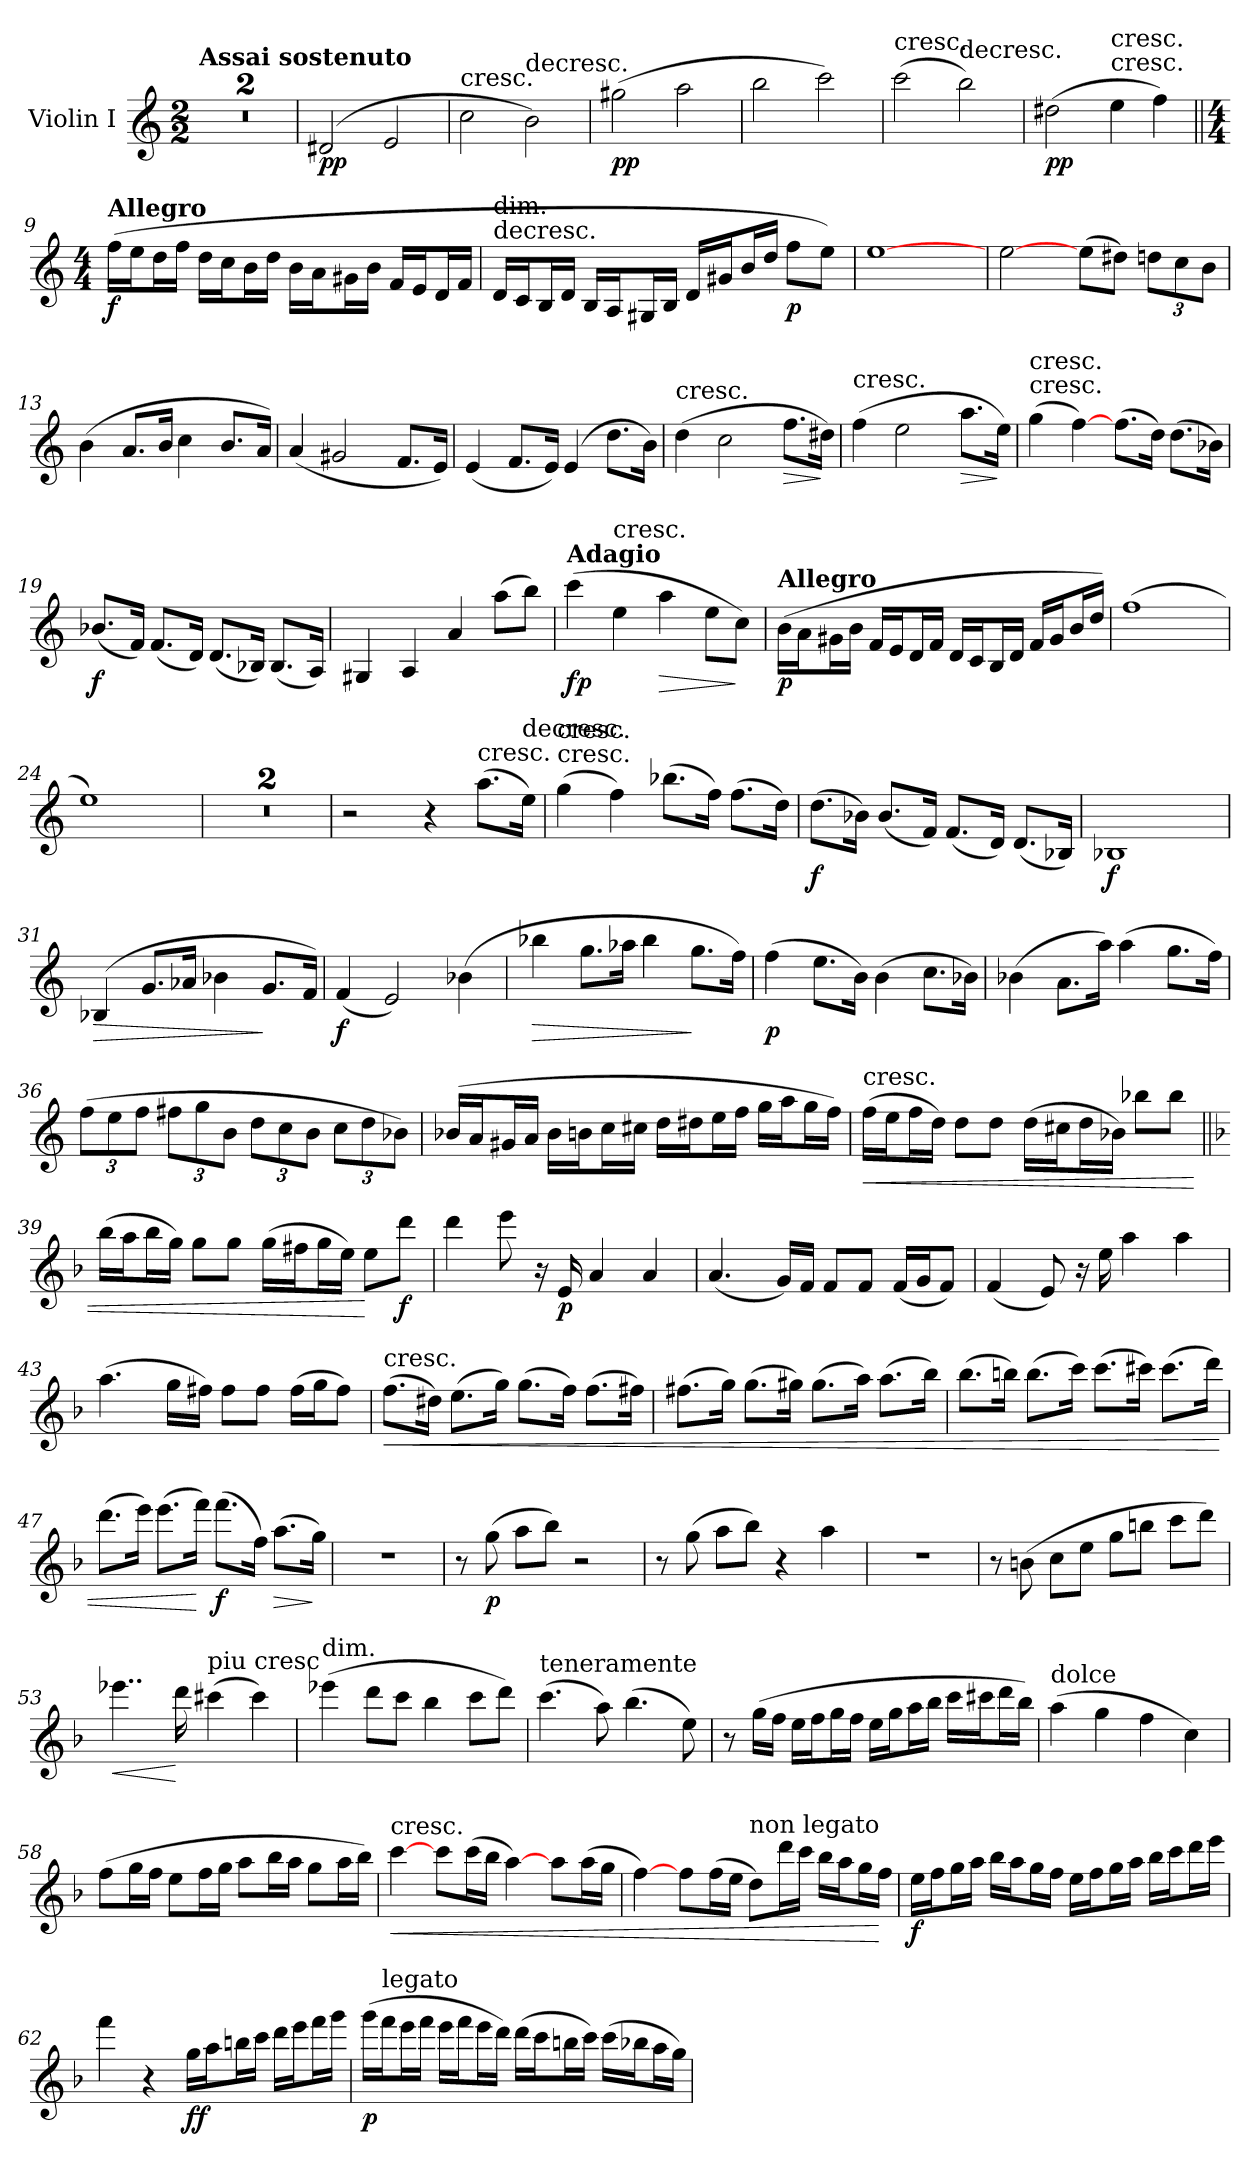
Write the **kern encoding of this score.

**kern	**dynam
*part1	*part1
*staff1	*staff1
*I"Violin I	*
*I'Vln	*
*clefG2	*
*k[]	*
*a:	*
*M2/2	*
=1	=1
!LO:TX:a:B:t=Assai sostenuto	!
1r	.
=2	=2
1r	.
=3	=3
(2d#X	pp
2e	.
=4	=4
!LO:TX:t=cresc.	!
2cc	.
!LO:TX:t=decresc.	!
2b)	.
=5	=5
(2gg#X	pp
2aa	.
=6	=6
2bb	.
2ccc)	.
=7	=7
!LO:TX:t=cresc.	!
(2ccc	.
!LO:TX:t=decresc.	!
2bb)	.
=8	=8
(2dd#X	pp
!LO:TX:t=cresc.	!
!LO:TX:a:t=cresc.	!
4ee	.
4ff)	.
=9||	=9||
*M4/4	*
!LO:TX:a:B:t=Allegro	!
(16ff\LL	f
16ee\J	.
16dd\L	.
16ff\JJ	.
16dd\LL	.
16cc\J	.
16b\L	.
16dd\JJ	.
16b\LL	.
16a\J	.
16g#X\L	.
16b\JJ	.
16f/LL	.
16e/J	.
16d/L	.
16f/JJ	.
=10	=10
!LO:TX:t=decresc.	!
!LO:TX:a:t=dim.	!
16d/LL	.
16c/J	.
16B/L	.
16d/JJ	.
16B/LL	.
16A/J	.
16G#X/L	.
16B/JJ	.
16d/LL	.
16g#X/J	.
16b/L	.
16dd/JJ	.
8ff\L	p
8ee\J)	.
=11	=11
[1ee	.
=12	=12
[2ee	.
(8ee\L	.
8dd#X\J)	.
12ddn\L	.
12cc\	.
12b\J	.
=13	=13
(4b	.
8.a/L	.
16b/Jk	.
4cc	.
8.b/L	.
16a/Jk)	.
=14	=14
(4a	.
2g#X	.
8.f/L	.
16e/Jk)	.
=15	=15
(4e	.
8.f/L	.
16e/Jk)	.
(4e	.
8.dd\L	.
16b\Jk)	.
=16	=16
!LO:TX:t=cresc.	!
(4dd	.
2cc	.
!	!LO:HP:b
8.ff\L	>
16dd#X\Jk)	]
=17	=17
!LO:TX:t=cresc.	!
(4ff	.
2ee	.
!	!LO:HP:b
8.aa\L	>
16ee\Jk)	]
=18	=18
!LO:TX:t=cresc.	!
!LO:TX:a:t=cresc.	!
(4gg	.
[4ff)	.
(8.ff\L	.
16dd\Jk)	.
(8.dd\L	.
16b-X\Jk)	.
=19	=19
(8.b-X/L	f
16f/Jk)	.
(8.f/L	.
16d/Jk)	.
(8.d/L	.
16B-X/Jk)	.
(8.B-/L	.
16A/Jk)	.
=20	=20
4G#X	.
4A	.
4a	.
(8aa\L	.
8bb\J)	.
=21	=21
!LO:TX:a:B:t=Adagio	!
(4ccc	fp
!LO:TX:t=cresc.	!
4ee	.
!	!LO:HP:b
4aa	>
8ee\L	.
8cc\J)	]
=22	=22
!LO:TX:a:B:t=Allegro	!
(16b\LL	p
16a\J	.
16g#X\L	.
16b\JJ	.
16f/LL	.
16e/J	.
16d/L	.
16f/JJ	.
16d/LL	.
16c/J	.
16B/L	.
16d/JJ	.
16f/LL	.
16g#/J	.
16b/L	.
16dd/JJ)	.
=23	=23
(1ff	.
=24	=24
1ee)	.
=25	=25
1r	.
=26	=26
1r	.
=27	=27
2r	.
4r	.
!LO:TX:t=cresc.	!
(8.aa\L	.
!LO:TX:t=decresc.	!
16ee\Jk)	.
=28	=28
!LO:TX:t=cresc.	!
!LO:TX:a:t=cresc.	!
(4gg	.
4ff)	.
(8.bb-X\L	.
16ff\Jk)	.
(8.ff\L	.
16dd\Jk)	.
=29	=29
(8.dd\L	f
16b-X\Jk)	.
(8.b-/L	.
16f/Jk)	.
(8.f/L	.
16d/Jk)	.
(8.d/L	.
16B-X/Jk)	.
=30	=30
1B-X	f
=31	=31
!	!LO:HP:b
(4B-X	>
8.g/L	.
16a-X/Jk	.
4b-X	.
8.g/L	]
16f/Jk)	.
=32	=32
(4f	f
2e)	.
(4b-X	.
=33	=33
!	!LO:HP:b
4bb-X	>
8.gg\L	.
16aa-X\Jk	.
4bb-	.
8.gg\L	]
16ff\Jk)	.
=34	=34
(4ff	p
8.ee\L	.
16b\Jk)	.
(4b	.
8.cc\L	.
16b-X\Jk)	.
=35	=35
(4b-X	.
8.a\L	.
16aa\Jk)	.
(4aa	.
8.gg\L	.
16ff\Jk)	.
=36	=36
(12ff\L	.
12ee\	.
12ff\J	.
12ff#X\L	.
12gg\	.
12b\J	.
12dd\L	.
12cc\	.
12b\J	.
12cc\L	.
12dd\	.
12b-X\J)	.
=37	=37
(16b-X/LL	.
16a/J	.
16g#X/L	.
16a/JJ	.
16b-\LL	.
16bn\J	.
16cc\L	.
16cc#X\JJ	.
16dd\LL	.
16dd#X\J	.
16ee\L	.
16ff\JJ	.
16gg\LL	.
16aa\J	.
16gg\L	.
16ff\JJ)	.
=38	=38
!LO:TX:a:t=cresc.	!
!	!LO:HP:b
(16ff\LL	<
16ee\J	.
16ff\L	.
16dd\JJ)	.
8dd\L	.
8dd\J	.
(16dd\LL	.
16cc#X\J	.
16dd\L	.
16b-X\JJ)	.
8bb-X\L	.
8bb-\J	.
=39||	=39||
*k[b-]	*
*F:	*
(16bb-\LL	.
16aa\J	.
16bb-\L	.
16gg\JJ)	.
8gg\L	.
8gg\J	.
(16gg\LL	.
16ff#X\J	.
16gg\L	.
16ee\JJ)	.
8ee\L	[
8ddd\J	f
=40	=40
4ddd	.
8eee	.
16r	.
16e	p
4a	.
4a	.
=41	=41
(4.a	.
16g/LL)	.
16f/JJ	.
8f/L	.
8f/J	.
(16f/LL	.
16g/J	.
8f/J)	.
=42	=42
(4f	.
8e)	.
16r	.
16ee	.
4aa	.
4aa	.
=43	=43
(4.aa	.
16gg\LL	.
16ff#X\JJ)	.
8ff#\L	.
8ff#\J	.
(16ff#\LL	.
16gg\J	.
8ff#\J)	.
=44	=44
!LO:TX:a:t=cresc.	!
!	!LO:HP:b
(8.ff\L	<
16dd#X\Jk)	.
(8.ee\L	.
16gg\Jk)	.
(8.gg\L	.
16ff\Jk)	.
(8.ff\L	.
16ff#X\Jk)	.
=45	=45
(8.ff#X\L	.
16gg\Jk)	.
(8.gg\L	.
16gg#X\Jk)	.
(8.gg#\L	.
16aa\Jk)	.
(8.aa\L	.
16bb-\Jk)	.
=46	=46
(8.bb-\L	.
16bbn\Jk)	.
(8.bb\L	.
16ccc\Jk)	.
(8.ccc\L	.
16ccc#X\Jk)	.
(8.ccc#\L	.
16ddd\Jk)	.
=47	=47
(8.ddd\L	.
16eee\Jk)	.
(8.eee\L	.
16fff\Jk)	[
(8.fff\L	f
16ff\Jk)	.
!	!LO:HP:b
(8.aa\L	>
16gg\Jk)	]
=48	=48
1r	.
=49	=49
8r	.
(8gg	p
8aa\L	.
8bb-\J)	.
2r	.
=50	=50
8r	.
(8gg	.
8aa\L	.
8bb-\J)	.
4r	.
4aa	.
=51	=51
1r	.
=52	=52
8r	.
(8bn	.
8cc\L	.
8ee\J	.
8gg\L	.
8bbn\J	.
8ccc\L	.
8ddd\J)	.
=53	=53
!	!LO:HP:b
4..eee-X	<
16ddd	[
!LO:TX:a:t=piu cresc	!
(4ccc#X	.
4ccc#)	.
=54	=54
!LO:TX:a:t=dim.	!
(4eee-X	.
8ddd\L	.
8ccc\J	.
4bb-	.
8ccc\L	.
8ddd\J)	.
=55	=55
!LO:TX:a:t=teneramente	!
(4.ccc	.
8aa)	.
(4.bb-	.
8ee)	.
=56	=56
8r	.
(16gg\LL	.
16ff\JJ	.
16ee\LL	.
16ff\J	.
16gg\L	.
16ff\JJ	.
16ee\LL	.
16gg\J	.
16aa\L	.
16bb-\JJ	.
16ccc\LL	.
16ccc#X\J	.
16ddd\L	.
16bb-\JJ)	.
=57	=57
!LO:TX:a:t=dolce	!
(4aa	.
4gg	.
4ff	.
4cc)	.
=58	=58
(8ff\L	.
16gg\L	.
16ff\JJ	.
8ee\L	.
16ff\L	.
16gg\JJ	.
8aa\L	.
16bb-\L	.
16aa\JJ	.
8gg\L	.
16aa\L	.
16bb-\JJ)	.
=59	=59
!LO:TX:a:t=cresc.	!
!	!LO:HP:b
[4ccc	<
8ccc\L	.
(16ccc\L	.
16bb-\JJ	.
[4aa)	.
8aa\L	.
(16aa\L	.
16gg\JJ	.
=60	=60
[4ff)	.
8ff\L	.
(16ff\L	.
16ee\JJ	.
!LO:TX:a:t=non legato	!
8dd\L)	.
16ddd\L	.
16ccc\JJ	.
16bb-\LL	.
16aa\J	.
16gg\L	.
16ff\JJ	[
=61	=61
16ee\LL	f
16ff\J	.
16gg\L	.
16aa\JJ	.
16bb-\LL	.
16aa\J	.
16gg\L	.
16ff\JJ	.
16ee\LL	.
16ff\J	.
16gg\L	.
16aa\JJ	.
16bb-\LL	.
16ccc\J	.
16ddd\L	.
16eee\JJ	.
=62	=62
4fff	.
4r	.
16gg\LL	ff
16aa\J	.
16bbn\L	.
16ccc\JJ	.
16ddd\LL	.
16eee\J	.
16fff\L	.
16ggg\JJ	.
=63	=63
(16ggg\LL	p
!LO:TX:a:t=legato	!
16fff\J	.
16eee\L	.
16fff\JJ	.
16eee\LL	.
16fff\J	.
16eee\L	.
16ddd\JJ)	.
(16ddd\LL	.
16ccc\J	.
16bbn\L	.
16ccc\JJ)	.
(16ccc\LL	.
16bb-X\J	.
16aa\L	.
16gg\JJ)	.
=	=
*-	*-
